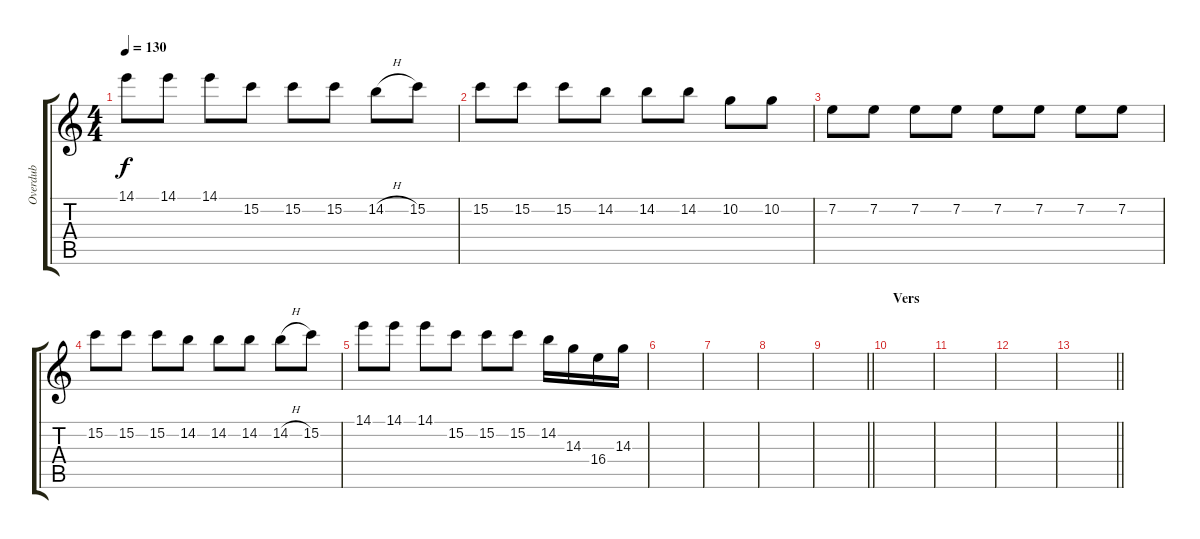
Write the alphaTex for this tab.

\track ("Overdub" "Overdub") {instrument overdrivenguitar}
\staff {score tabs}
\tuning (D4 A3 F3 C3 G2 C2) {hide}
\ts (4 4)
\tempo 130
\clef g2
\ks c
14.1.8{dy f} 14.1.8 14.1.8 15.2.8 15.2.8 15.2.8 14.2{h}.8 15.2.8 |
15.2.8 15.2.8 15.2.8 14.2.8 14.2.8 14.2.8 10.2.8 10.2.8 |
7.2.8 7.2.8 7.2.8 7.2.8 7.2.8 7.2.8 7.2.8 7.2.8 |
15.2.8 15.2.8 15.2.8 14.2.8 14.2.8 14.2.8 14.2{h}.8 15.2.8 |
14.1.8 14.1.8 14.1.8 15.2.8 15.2.8 15.2.8 14.2.16 14.3.16 16.4.16 14.3.16 |
|
|
|
\barLineRight lightlight
|
\section ("" "Vers")
|
|
|
\barLineRight lightlight
